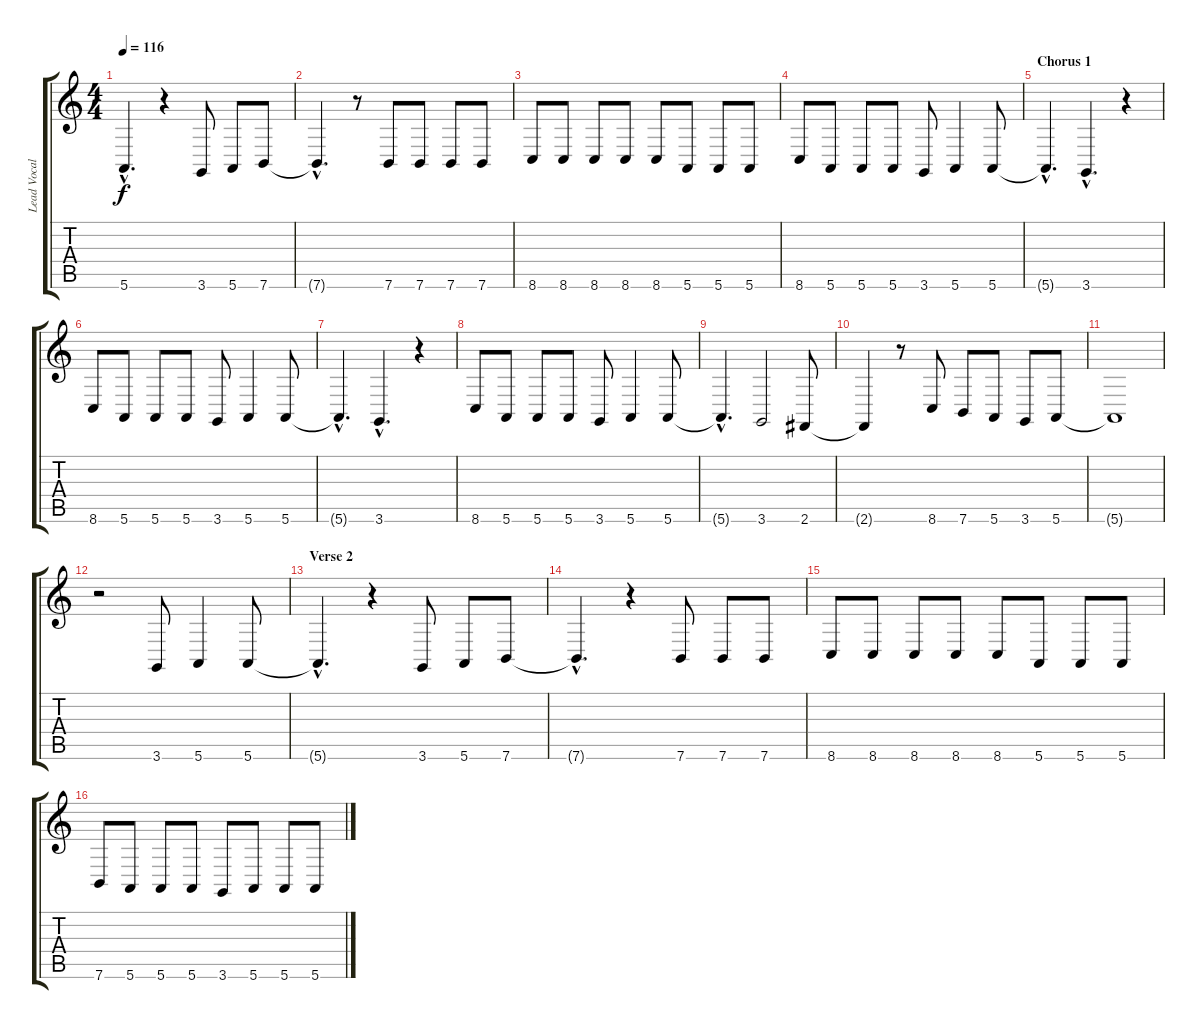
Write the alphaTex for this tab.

\track ("Lead Vocals" "Lead Vocal") {instrument tenorsax}
\staff {score tabs}
\tuning (E4 B3 G3 D3 A2 E2) {hide}
\ts (4 4)
\tempo 116
\clef g2
\ks c
5.6{hac t}.4{d dy f} r.4 3.6.8 5.6.8 7.6.8 |
7.6{hac t}.4{d} r.8 7.6.8 7.6.8 7.6.8 7.6.8 |
8.6.8 8.6.8 8.6.8 8.6.8 8.6.8 5.6.8 5.6.8 5.6.8 |
8.6.8 5.6.8 5.6.8 5.6.8 3.6.8 5.6.4 5.6.8 |
\section ("" "Chorus 1")
5.6{hac t}.4{d} 3.6{hac}.4{d} r.4 |
8.6.8 5.6.8 5.6.8 5.6.8 3.6.8 5.6.4 5.6.8 |
5.6{hac t}.4{d} 3.6{hac}.4{d} r.4 |
8.6.8 5.6.8 5.6.8 5.6.8 3.6.8 5.6.4 5.6.8 |
5.6{hac t}.4{d} 3.6.2 2.6.8 |
2.6{t}.4 r.8 8.6.8 7.6.8 5.6.8 3.6.8 5.6.8 |
5.6{t}.1 |
r.2 3.6.8 5.6.4 5.6.8 |
\section ("" "Verse 2")
5.6{hac t}.4{d} r.4 3.6.8 5.6.8 7.6.8 |
7.6{hac t}.4{d} r.4 7.6.8 7.6.8 7.6.8 |
8.6.8 8.6.8 8.6.8 8.6.8 8.6.8 5.6.8 5.6.8 5.6.8 |
7.6.8 5.6.8 5.6.8 5.6.8 3.6.8 5.6.8 5.6.8 5.6.8
